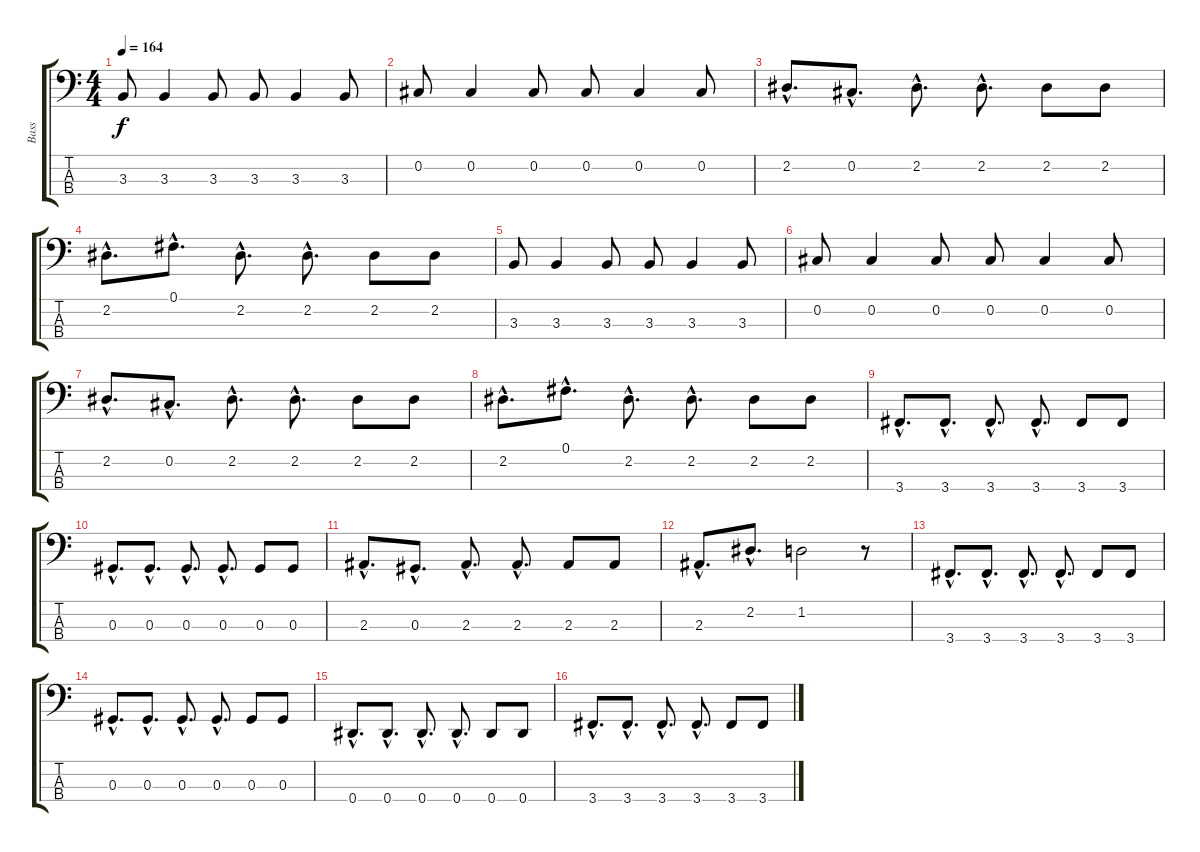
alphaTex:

\track ("Bass" "Bass") {instrument electricbasspick}
\staff {score tabs}
\tuning (Gb2 Db2 Ab1 Eb1) {hide}
\ts (4 4)
\tempo 164
\clef f4
\ks c
3.3.8{dy f} 3.3.4 3.3.8 3.3.8 3.3.4 3.3.8 |
0.2.8 0.2.4 0.2.8 0.2.8 0.2.4 0.2.8 |
2.2{hac}.8{d} 0.2{hac}.8{d} 2.2{hac}.8{d} 2.2{hac}.8{d} 2.2.8 2.2.8 |
2.2{hac}.8{d} 0.1{hac}.8{d} 2.2{hac}.8{d} 2.2{hac}.8{d} 2.2.8 2.2.8 |
3.3.8 3.3.4 3.3.8 3.3.8 3.3.4 3.3.8 |
0.2.8 0.2.4 0.2.8 0.2.8 0.2.4 0.2.8 |
2.2{hac}.8{d} 0.2{hac}.8{d} 2.2{hac}.8{d} 2.2{hac}.8{d} 2.2.8 2.2.8 |
2.2{hac}.8{d} 0.1{hac}.8{d} 2.2{hac}.8{d} 2.2{hac}.8{d} 2.2.8 2.2.8 |
3.4{hac}.8{d} 3.4{hac}.8{d} 3.4{hac}.8{d} 3.4{hac}.8{d} 3.4.8 3.4.8 |
0.3{hac}.8{d} 0.3{hac}.8{d} 0.3{hac}.8{d} 0.3{hac}.8{d} 0.3.8 0.3.8 |
2.3{hac}.8{d} 0.3{hac}.8{d} 2.3{hac}.8{d} 2.3{hac}.8{d} 2.3.8 2.3.8 |
2.3{hac}.8{d} 2.2{hac}.8{d} 1.2.2 r.8 |
3.4{hac}.8{d} 3.4{hac}.8{d} 3.4{hac}.8{d} 3.4{hac}.8{d} 3.4.8 3.4.8 |
0.3{hac}.8{d} 0.3{hac}.8{d} 0.3{hac}.8{d} 0.3{hac}.8{d} 0.3.8 0.3.8 |
0.4{hac}.8{d} 0.4{hac}.8{d} 0.4{hac}.8{d} 0.4{hac}.8{d} 0.4.8 0.4.8 |
3.4{hac}.8{d} 3.4{hac}.8{d} 3.4{hac}.8{d} 3.4{hac}.8{d} 3.4.8 3.4.8
